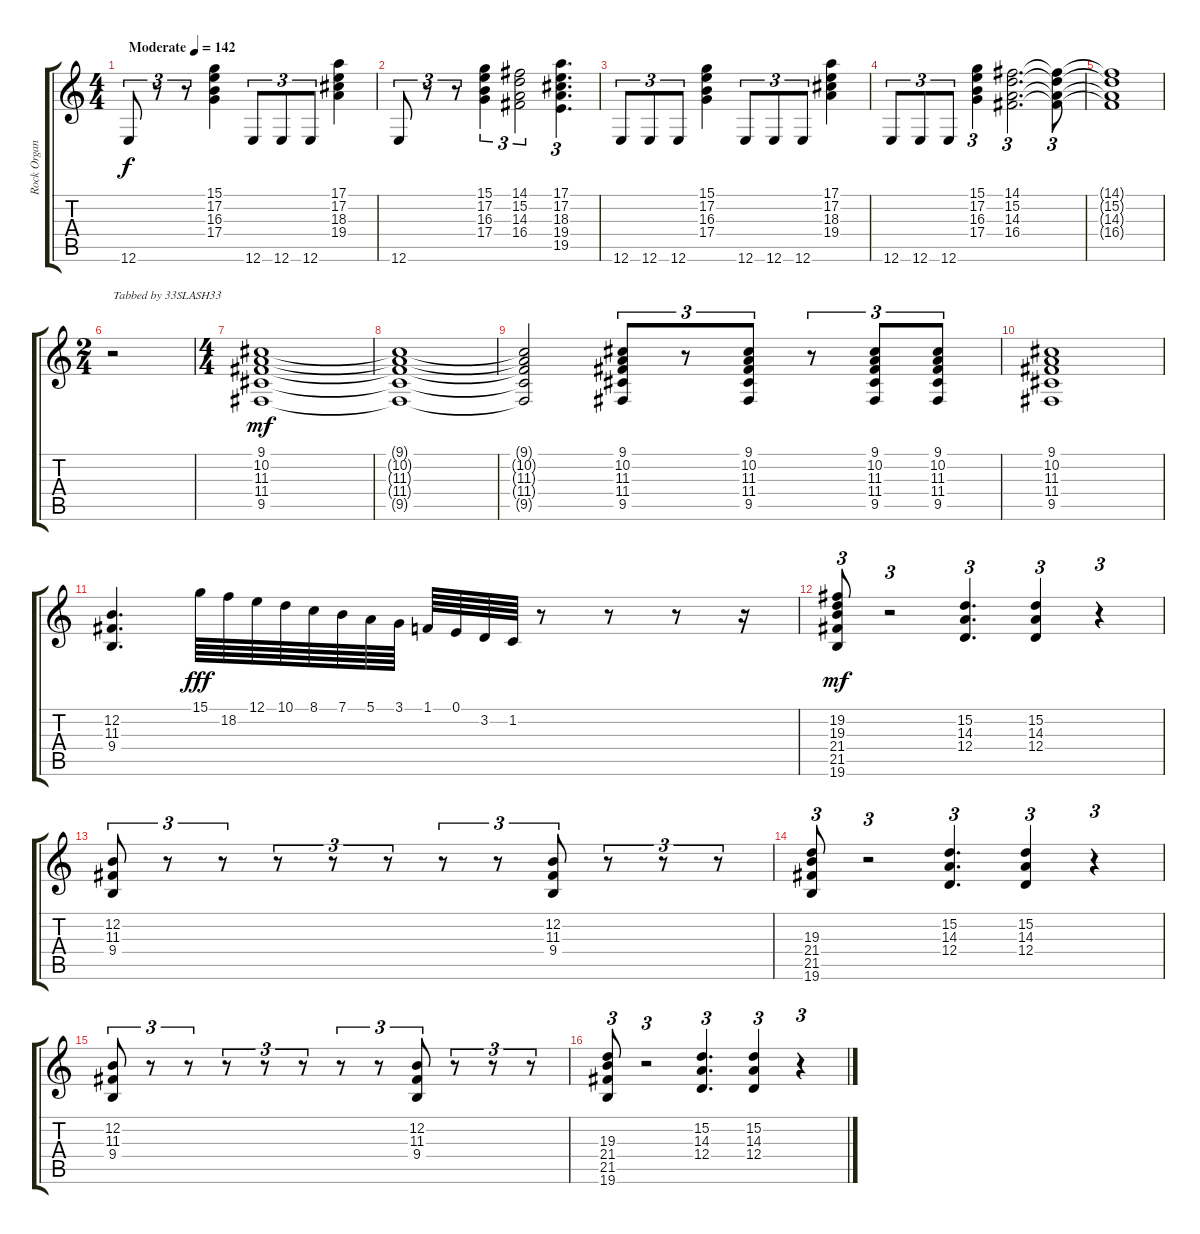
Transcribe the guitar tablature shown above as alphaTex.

\track ("Rock Organ" "Rock Organ") {instrument rockorgan}
\staff {score tabs}
\tuning (E4 B3 G3 D3 A2 E2) {hide}
\ts (4 4)
\tempo (142 "Moderate")
\clef g2
\ks c
12.6.8{tu (3 2) dy f instrument rockorgan} r.8{tu (3 2)} r.8{tu (3 2)} (15.1 17.2 16.3 17.4).4 12.6.8{tu (3 2)} 12.6.8{tu (3 2)} 12.6.8{tu (3 2)} (17.1 17.2 18.3 19.4).4 |
12.6.8{tu (3 2)} r.8{tu (3 2)} r.8{tu (3 2)} (15.1 17.2 16.3 17.4).4{tu (3 2)} (14.1 15.2 14.3 16.4).2{tu (3 2)} (17.1 17.2 18.3 19.4 19.5).4{d tu (3 2)} |
12.6.8{tu (3 2)} 12.6.8{tu (3 2)} 12.6.8{tu (3 2)} (15.1 17.2 16.3 17.4).4 12.6.8{tu (3 2)} 12.6.8{tu (3 2)} 12.6.8{tu (3 2)} (17.1 17.2 18.3 19.4).4 |
12.6.8{tu (3 2)} 12.6.8{tu (3 2)} 12.6.8{tu (3 2)} (15.1 17.2 16.3 17.4).4{tu (3 2)} (14.1 15.2 14.3 16.4).2{d tu (3 2)} (14.1{t} 15.2{t} 14.3{t} 16.4{t}).8{tu (3 2)} |
(14.1{t} 15.2{t} 14.3{t} 16.4{t}).1 |
\ts (2 4)
r.2{txt "Tabbed by 33SLASH33"} |
\ts (4 4)
(9.1 10.2 11.3 11.4 9.5).1{dy mf} |
(9.1{t} 10.2{t} 11.3{t} 11.4{t} 9.5{t}).1 |
(9.1{t} 10.2{t} 11.3{t} 11.4{t} 9.5{t}).2 (9.1 10.2 11.3 11.4 9.5).8{tu (3 2)} r.8{tu (3 2)} (9.1 10.2 11.3 11.4 9.5).8{tu (3 2)} r.8{tu (3 2)} (9.1 10.2 11.3 11.4 9.5).8{tu (3 2)} (9.1 10.2 11.3 11.4 9.5).8{tu (3 2)} |
(9.1 10.2 11.3 11.4 9.5).1 |
(12.2 11.3 9.4).4{d} 15.1.64{dy fff} 18.2.64 12.1.64 10.1.64 8.1.64 7.1.64 5.1.64 3.1.64 1.1.64 0.1.64 3.2.64 1.2.64 r.8 r.8 r.8 r.16 |
(19.2 19.3 21.4 21.5 19.6).8{tu (3 2) dy mf} r.2{tu (3 2)} (15.2 14.3 12.4).4{d tu (3 2)} (15.2 14.3 12.4).4{tu (3 2)} r.4{tu (3 2)} |
(12.2 11.3 9.4).8{tu (3 2)} r.8{tu (3 2)} r.8{tu (3 2)} r.8{tu (3 2)} r.8{tu (3 2)} r.8{tu (3 2)} r.8{tu (3 2)} r.8{tu (3 2)} (12.2 11.3 9.4).8{tu (3 2)} r.8{tu (3 2)} r.8{tu (3 2)} r.8{tu (3 2)} |
(19.3 21.4 21.5 19.6).8{tu (3 2)} r.2{tu (3 2)} (15.2 14.3 12.4).4{d tu (3 2)} (15.2 14.3 12.4).4{tu (3 2)} r.4{tu (3 2)} |
(12.2 11.3 9.4).8{tu (3 2)} r.8{tu (3 2)} r.8{tu (3 2)} r.8{tu (3 2)} r.8{tu (3 2)} r.8{tu (3 2)} r.8{tu (3 2)} r.8{tu (3 2)} (12.2 11.3 9.4).8{tu (3 2)} r.8{tu (3 2)} r.8{tu (3 2)} r.8{tu (3 2)} |
(19.3 21.4 21.5 19.6).8{tu (3 2)} r.2{tu (3 2)} (15.2 14.3 12.4).4{d tu (3 2)} (15.2 14.3 12.4).4{tu (3 2)} r.4{tu (3 2)}
